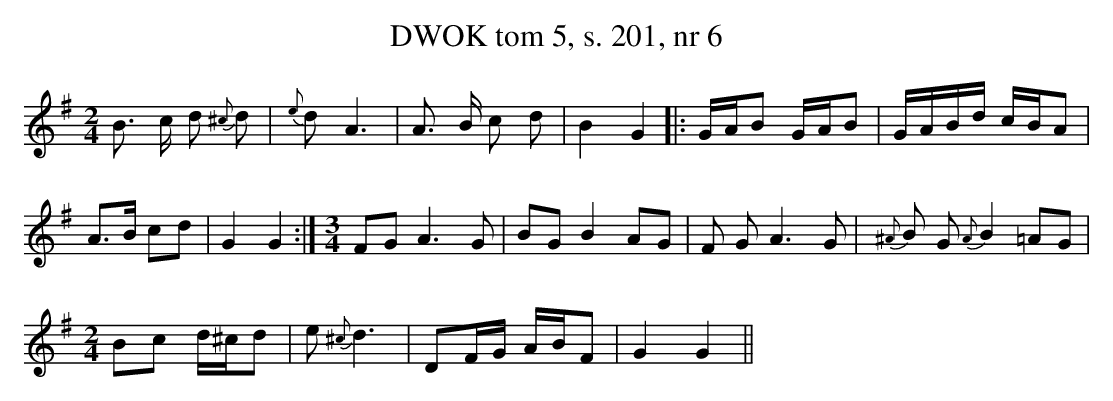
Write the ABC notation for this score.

X:1
T: DWOK tom 5, s. 201, nr 6
L: 1/16
M: 2/4
K: G
B3 c d2 {^c}d2 |{e}d2 A6 | A3 B c2 d2 | B4 G4 |: GAB2 GAB2 | GABd cBA2 |
A3B c2d2 | G4 G4 :|\
M:3/4
F2G2 A6 G2 | B2G2 B4 A2G2 | F2 G2 A6 G2 |{^A}B2 G2 {A}B4 =A2G2 |
M:2/4
B2c2 d^cd2 | e2{^c}d6 | D2FG ABF2 | G4 G4 ||
